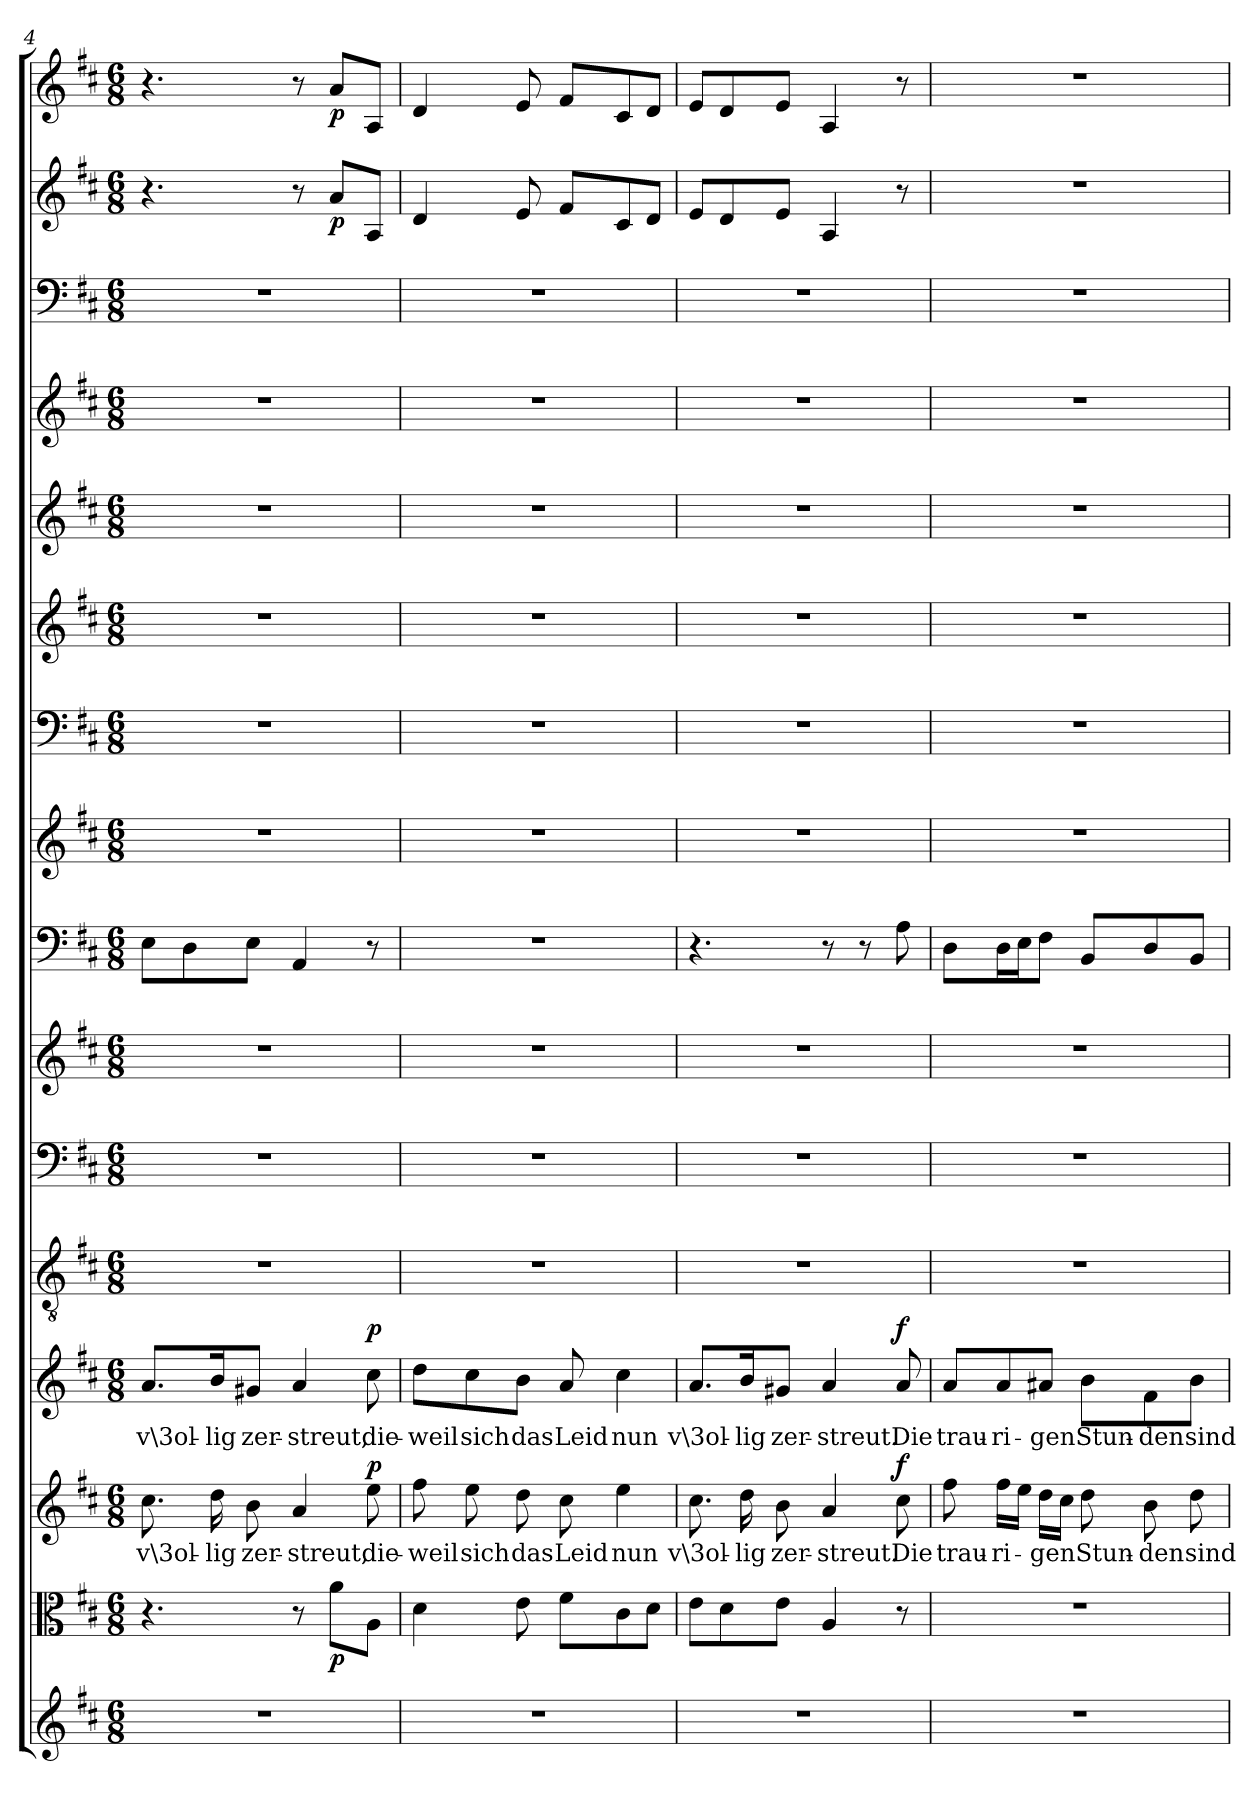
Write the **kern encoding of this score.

**kern	**kern	**dynam	**kern	**text	**dynam	**kern	**text	**dynam	**kern	**kern	**kern	**kern	**kern	**kern	**kern	**kern	**kern	**kern	**kern	**dynam	**kern	**dynam
*part16	*part15	*part15	*part14	*part14	*part14	*part13	*part13	*part13	*part12	*part11	*part10	*part9	*part8	*part7	*part6	*part5	*part4	*part3	*part2	*part2	*part1	*part1
*staff16	*staff15	*staff15	*staff14	*staff14	*staff14	*staff13	*staff13	*staff13	*staff12	*staff11	*staff10	*staff9	*staff8	*staff7	*staff6	*staff5	*staff4	*staff3	*staff2	*staff2	*staff1	*staff1
*clefG2	*clefC3	*	*clefG2	*	*	*clefG2	*	*	*clefGv2	*clefF4	*clefG2	*clefF4	*clefG2	*clefF4	*clefG2	*clefG2	*clefG2	*clefF4	*clefG2	*	*clefG2	*
*k[f#c#]	*k[f#c#]	*	*k[f#c#]	*	*	*k[f#c#]	*	*	*k[f#c#]	*k[f#c#]	*k[f#c#]	*k[f#c#]	*k[f#c#]	*k[f#c#]	*k[f#c#]	*k[f#c#]	*k[f#c#]	*k[f#c#]	*k[f#c#]	*	*k[f#c#]	*
*D:	*D:	*	*D:	*	*	*D:	*	*	*D:	*D:	*D:	*D:	*D:	*D:	*D:	*D:	*D:	*D:	*D:	*	*D:	*
*M6/8	*M6/8	*	*M6/8	*	*	*M6/8	*	*	*M6/8	*M6/8	*M6/8	*M6/8	*M6/8	*M6/8	*M6/8	*M6/8	*M6/8	*M6/8	*M6/8	*	*M6/8	*
=4	=4	=4	=4	=4	=4	=4	=4	=4	=4	=4	=4	=4	=4	=4	=4	=4	=4	=4	=4	=4	=4	=4
2.r	4.r	.	8.cc#\	v\3ol-	.	8.a/L	v\3ol-	.	2.r	2.r	2.r	8E\L	2.r	2.r	2.r	2.r	2.r	2.r	4.r	.	4.r	.
.	.	.	.	.	.	.	.	.	.	.	.	8D\	.	.	.	.	.	.	.	.	.	.
.	.	.	16dd\	-lig	.	16b/K	-lig	.	.	.	.	.	.	.	.	.	.	.	.	.	.	.
.	.	.	8b\	zer-	.	8g#X/J	zer-	.	.	.	.	8E\J	.	.	.	.	.	.	.	.	.	.
.	8r	.	4a/	-streut,	.	4a/	-streut,	.	.	.	.	4AA/	.	.	.	.	.	.	8r	.	8r	.
.	8a\L	p	.	.	.	.	.	.	.	.	.	.	.	.	.	.	.	.	8a/L	p	8a/L	p
!	!	!	!	!	!LO:DY:a	!	!	!LO:DY:a	!	!	!	!	!	!	!	!	!	!	!	!	!	!
.	8A\J	.	8ee\	die-	p	8cc#\	die-	p	.	.	.	8r	.	.	.	.	.	.	8A/J	.	8A/J	.
=5	=5	=5	=5	=5	=5	=5	=5	=5	=5	=5	=5	=5	=5	=5	=5	=5	=5	=5	=5	=5	=5	=5
2.r	4d\	.	8ff#\	-weil	.	8dd\L	-weil	.	2.r	2.r	2.r	2.r	2.r	2.r	2.r	2.r	2.r	2.r	4d/	.	4d/	.
.	.	.	8ee\	sich	.	8cc#\	sich	.	.	.	.	.	.	.	.	.	.	.	.	.	.	.
.	8e\	.	8dd\	das	.	8b\J	das	.	.	.	.	.	.	.	.	.	.	.	8e/	.	8e/	.
.	8f#\L	.	8cc#\	Leid	.	8a/	Leid	.	.	.	.	.	.	.	.	.	.	.	8f#/L	.	8f#/L	.
.	8c#\	.	4ee\	nun	.	4cc#\	nun	.	.	.	.	.	.	.	.	.	.	.	8c#/	.	8c#/	.
.	8d\J	.	.	.	.	.	.	.	.	.	.	.	.	.	.	.	.	.	8d/J	.	8d/J	.
=6	=6	=6	=6	=6	=6	=6	=6	=6	=6	=6	=6	=6	=6	=6	=6	=6	=6	=6	=6	=6	=6	=6
2.r	8e\L	.	8.cc#\	v\3ol-	.	8.a/L	v\3ol-	.	2.r	2.r	2.r	4.r	2.r	2.r	2.r	2.r	2.r	2.r	8e/L	.	8e/L	.
.	8d\	.	.	.	.	.	.	.	.	.	.	.	.	.	.	.	.	.	8d/	.	8d/	.
.	.	.	16dd\	-lig	.	16b/K	-lig	.	.	.	.	.	.	.	.	.	.	.	.	.	.	.
.	8e\J	.	8b\	zer-	.	8g#X/J	zer-	.	.	.	.	.	.	.	.	.	.	.	8e/J	.	8e/J	.
.	4A/	.	4a/	-streut.	.	4a/	-streut.	.	.	.	.	8r	.	.	.	.	.	.	4A/	.	4A/	.
.	.	.	.	.	.	.	.	.	.	.	.	8r	.	.	.	.	.	.	.	.	.	.
!	!	!	!	!	!LO:DY:a	!	!	!LO:DY:a	!	!	!	!	!	!	!	!	!	!	!	!	!	!
.	8r	.	8cc#\	Die	f	8a/	Die	f	.	.	.	8A\	.	.	.	.	.	.	8r	.	8r	.
=7	=7	=7	=7	=7	=7	=7	=7	=7	=7	=7	=7	=7	=7	=7	=7	=7	=7	=7	=7	=7	=7	=7
2.r	2.r	.	8ff#\	trau-	.	8a/L	trau-	.	2.r	2.r	2.r	8D\L	2.r	2.r	2.r	2.r	2.r	2.r	2.r	.	2.r	.
.	.	.	16ff#\LL	-ri-	.	8a/	-ri-	.	.	.	.	16D\L	.	.	.	.	.	.	.	.	.	.
.	.	.	16ee\JJ	.	.	.	.	.	.	.	.	16E\J	.	.	.	.	.	.	.	.	.	.
.	.	.	16dd\LL	-gen	.	8a#X/J	-gen	.	.	.	.	8F#\J	.	.	.	.	.	.	.	.	.	.
.	.	.	16cc#\JJ	.	.	.	.	.	.	.	.	.	.	.	.	.	.	.	.	.	.	.
.	.	.	8dd\	Stun-	.	8b\L	Stun-	.	.	.	.	8BB/L	.	.	.	.	.	.	.	.	.	.
.	.	.	8b\	-den	.	8f#\	-den	.	.	.	.	8D/	.	.	.	.	.	.	.	.	.	.
.	.	.	8dd\	sind	.	8b\J	sind	.	.	.	.	8BB/J	.	.	.	.	.	.	.	.	.	.
=	=	=	=	=	=	=	=	=	=	=	=	=	=	=	=	=	=	=	=	=	=	=
*-	*-	*-	*-	*-	*-	*-	*-	*-	*-	*-	*-	*-	*-	*-	*-	*-	*-	*-	*-	*-	*-	*-
